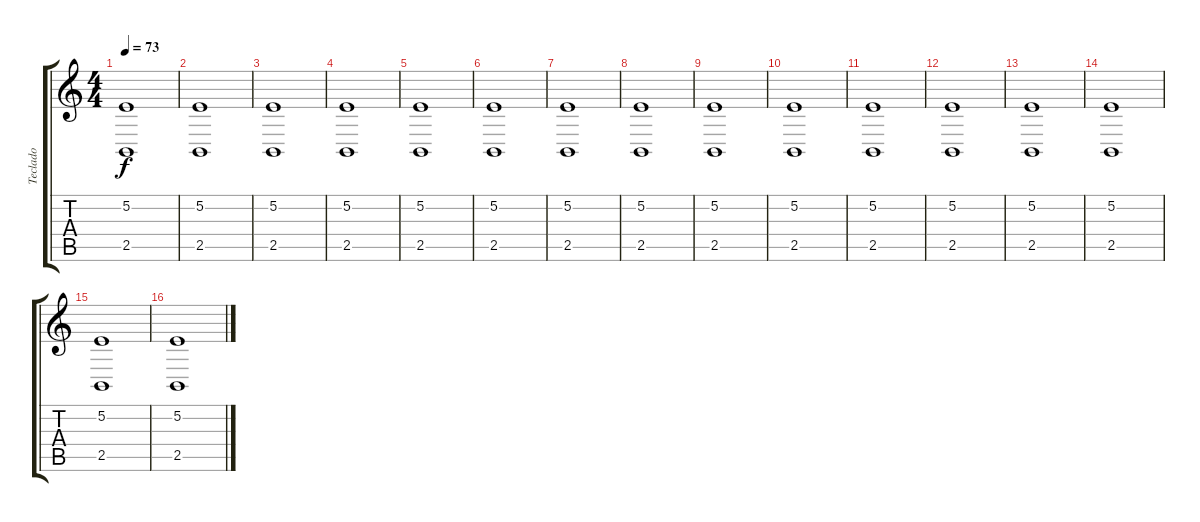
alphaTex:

\track ("Teclado" "Teclado") {instrument tubularbells}
\staff {score tabs}
\tuning (E4 B3 G3 D3 A2 E2) {hide}
\ts (4 4)
\tempo 73
\clef g2
\ks c
(5.2 2.5).1{dy f} |
(5.2 2.5).1 |
(5.2 2.5).1 |
(5.2 2.5).1 |
(5.2 2.5).1 |
(5.2 2.5).1 |
(5.2 2.5).1 |
(5.2 2.5).1 |
(5.2 2.5).1 |
(5.2 2.5).1 |
(5.2 2.5).1 |
(5.2 2.5).1 |
(5.2 2.5).1 |
(5.2 2.5).1 |
(5.2 2.5).1 |
(5.2 2.5).1
